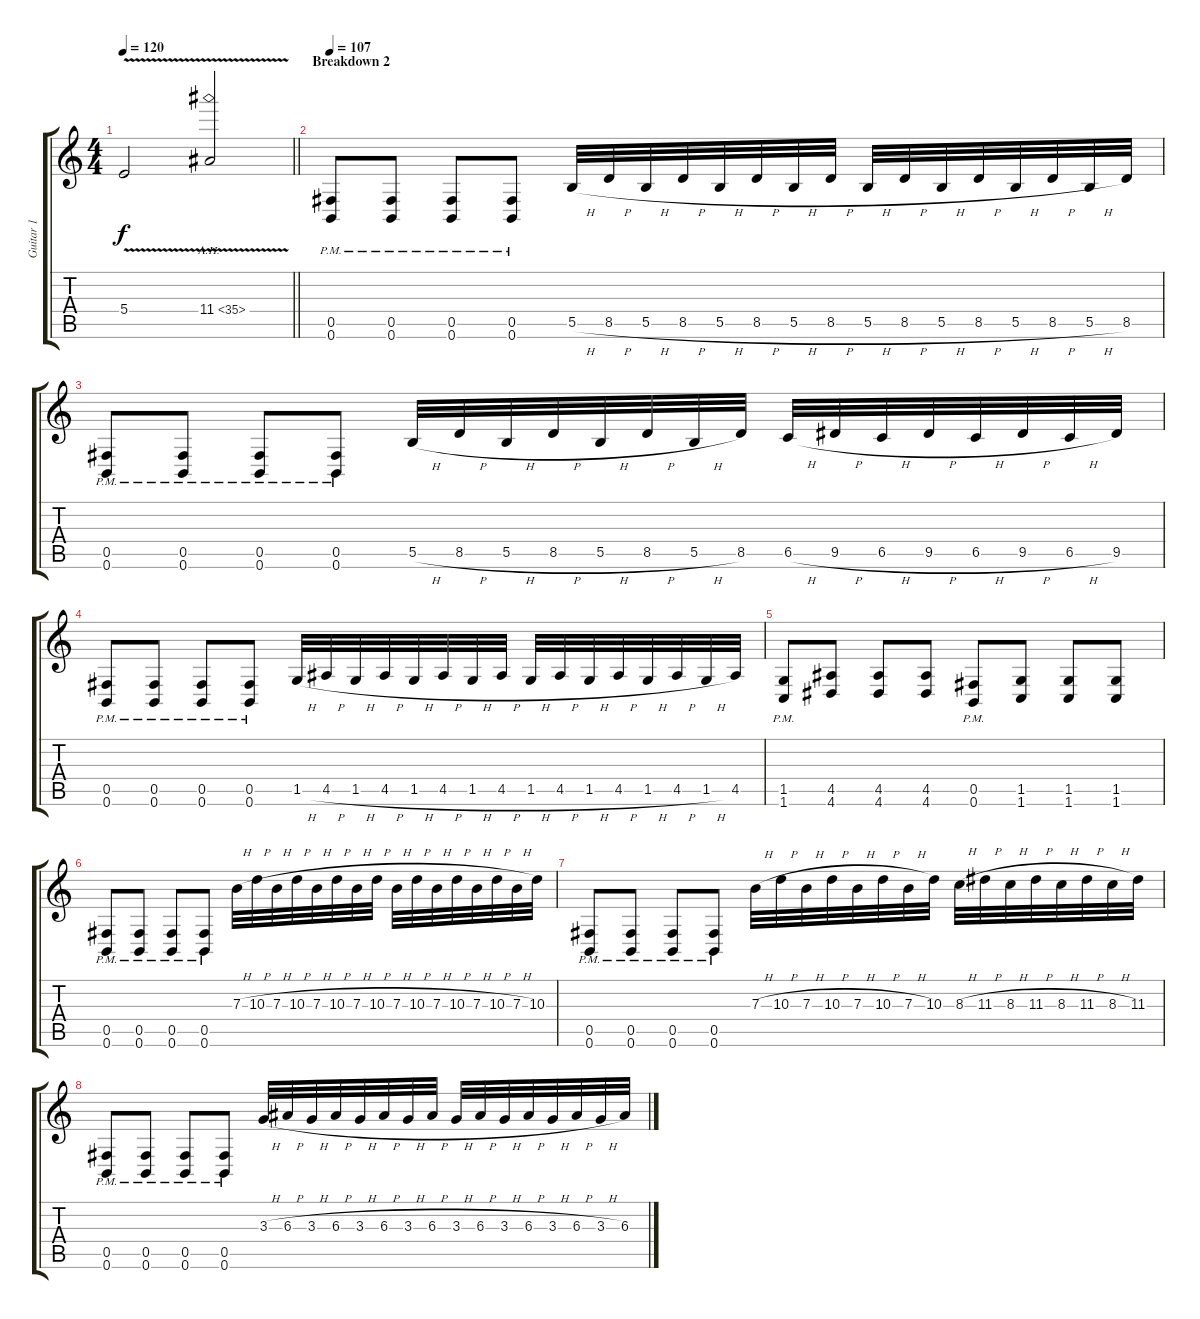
\track ("Guitar 1" "Guitar 1") {instrument distortionguitar}
\staff {score tabs}
\tuning (Db4 Ab3 E3 B2 Gb2 B1) {hide}
\ts (4 4)
\tempo 120
\clef g2
\barLineRight lightlight
\ks c
5.4{v}.2{dy f} 11.4{ah 24 v}.2 |
\section ("" "Breakdown 2")
\tempo 107
(0.5{pm} 0.6{pm}).8 (0.5{pm} 0.6{pm}).8 (0.5{pm} 0.6{pm}).8 (0.5{pm} 0.6{pm}).8 5.5{h}.32 8.5{h}.32 5.5{h}.32 8.5{h}.32 5.5{h}.32 8.5{h}.32 5.5{h}.32 8.5{h}.32 5.5{h}.32 8.5{h}.32 5.5{h}.32 8.5{h}.32 5.5{h}.32 8.5{h}.32 5.5{h}.32 8.5.32 |
(0.5{pm} 0.6{pm}).8 (0.5{pm} 0.6{pm}).8 (0.5{pm} 0.6{pm}).8 (0.5{pm} 0.6{pm}).8 5.5{h}.32 8.5{h}.32 5.5{h}.32 8.5{h}.32 5.5{h}.32 8.5{h}.32 5.5{h}.32 8.5.32 6.5{h}.32 9.5{h}.32 6.5{h}.32 9.5{h}.32 6.5{h}.32 9.5{h}.32 6.5{h}.32 9.5.32 |
(0.5{pm} 0.6{pm}).8 (0.5{pm} 0.6{pm}).8 (0.5{pm} 0.6{pm}).8 (0.5{pm} 0.6{pm}).8 1.5{h}.32 4.5{h}.32 1.5{h}.32 4.5{h}.32 1.5{h}.32 4.5{h}.32 1.5{h}.32 4.5{h}.32 1.5{h}.32 4.5{h}.32 1.5{h}.32 4.5{h}.32 1.5{h}.32 4.5{h}.32 1.5{h}.32 4.5.32 |
(1.5{pm} 1.6{pm}).8 (4.5 4.6).8 (4.5 4.6).8 (4.5 4.6).8 (0.5{pm} 0.6{pm}).8 (1.5 1.6).8 (1.5 1.6).8 (1.5 1.6).8 |
(0.5{pm} 0.6{pm}).8 (0.5{pm} 0.6{pm}).8 (0.5{pm} 0.6{pm}).8 (0.5{pm} 0.6{pm}).8 7.3{h}.32 10.3{h}.32 7.3{h}.32 10.3{h}.32 7.3{h}.32 10.3{h}.32 7.3{h}.32 10.3{h}.32 7.3{h}.32 10.3{h}.32 7.3{h}.32 10.3{h}.32 7.3{h}.32 10.3{h}.32 7.3{h}.32 10.3.32 |
(0.5{pm} 0.6{pm}).8 (0.5{pm} 0.6{pm}).8 (0.5{pm} 0.6{pm}).8 (0.5{pm} 0.6{pm}).8 7.3{h}.32 10.3{h}.32 7.3{h}.32 10.3{h}.32 7.3{h}.32 10.3{h}.32 7.3{h}.32 10.3.32 8.3{h}.32 11.3{h}.32 8.3{h}.32 11.3{h}.32 8.3{h}.32 11.3{h}.32 8.3{h}.32 11.3.32 |
(0.5{pm} 0.6{pm}).8 (0.5{pm} 0.6{pm}).8 (0.5{pm} 0.6{pm}).8 (0.5{pm} 0.6{pm}).8 3.3{h}.32 6.3{h}.32 3.3{h}.32 6.3{h}.32 3.3{h}.32 6.3{h}.32 3.3{h}.32 6.3{h}.32 3.3{h}.32 6.3{h}.32 3.3{h}.32 6.3{h}.32 3.3{h}.32 6.3{h}.32 3.3{h}.32 6.3.32
